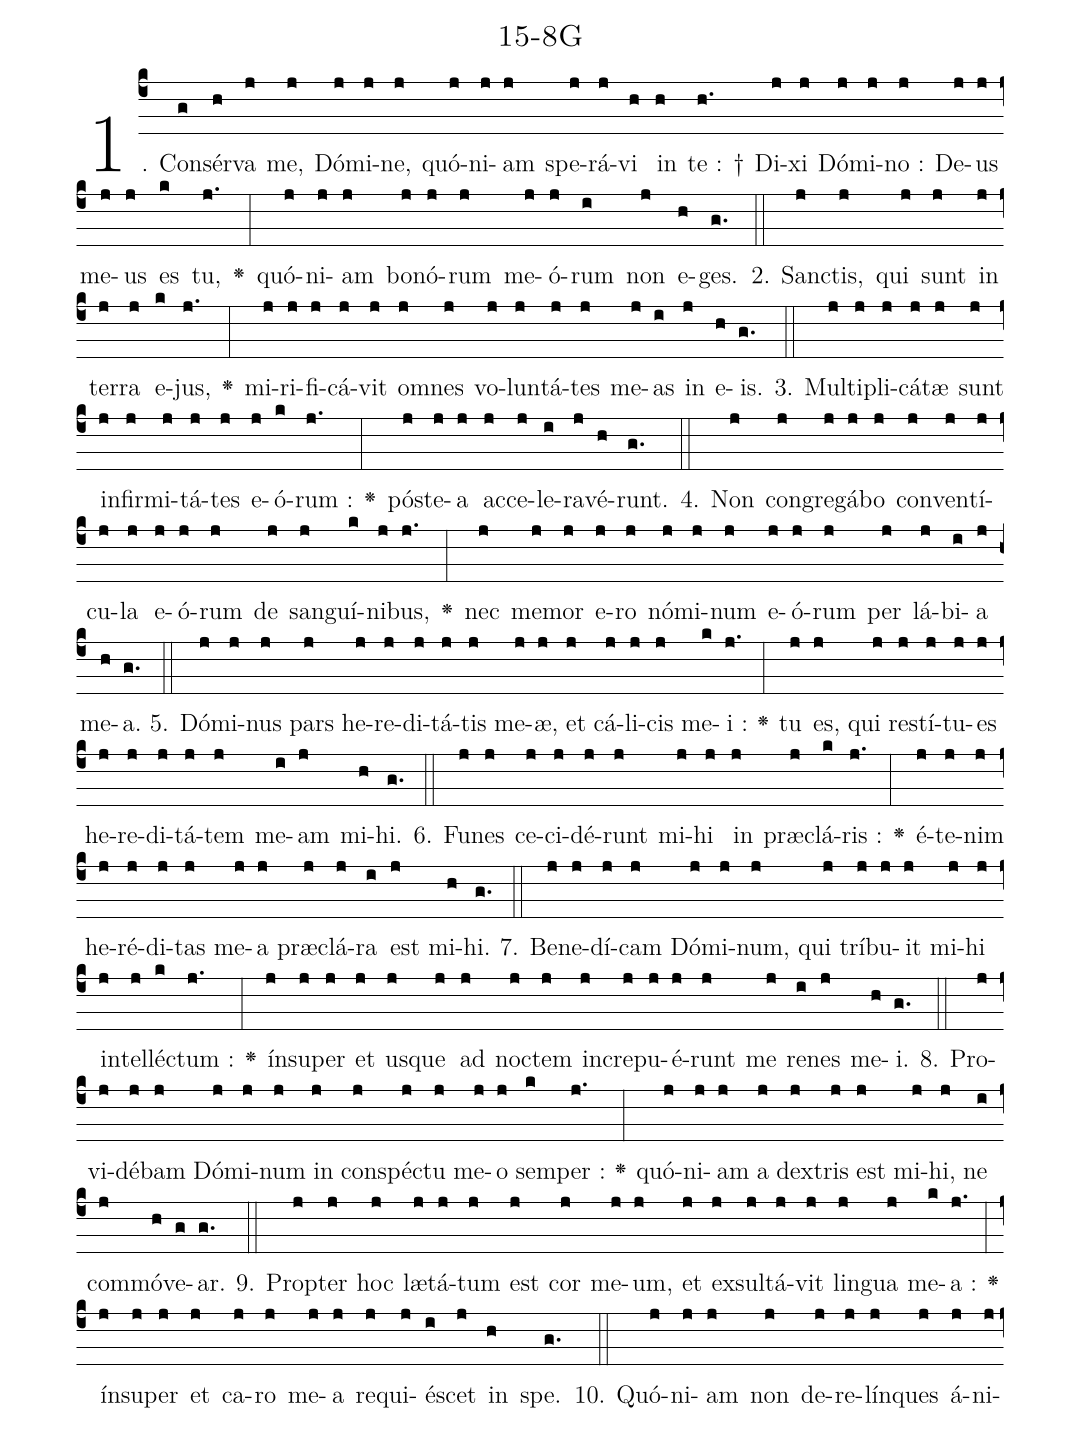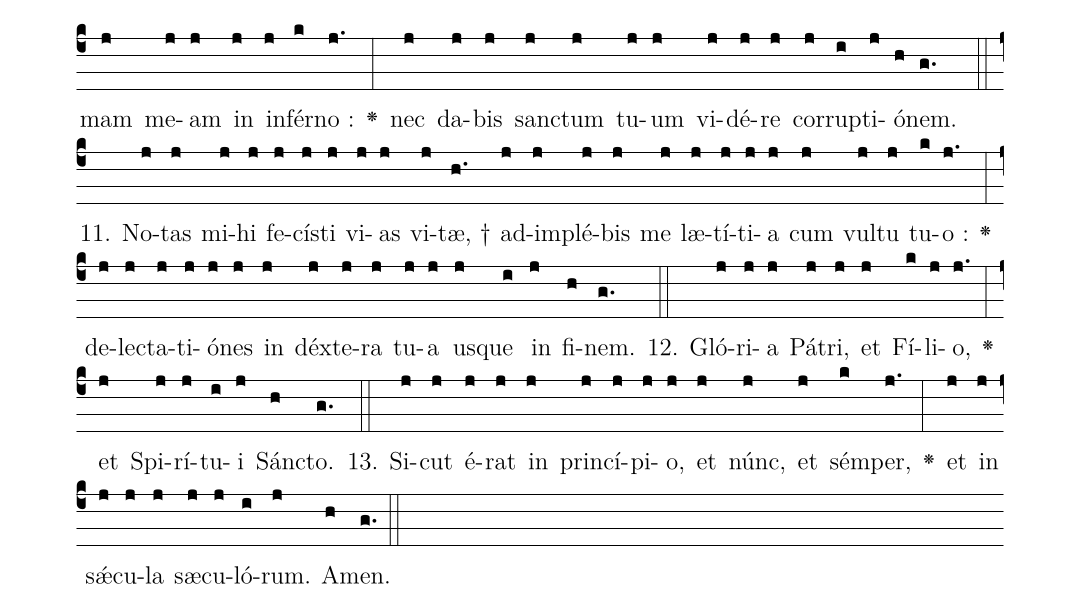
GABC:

name: 15-8G;
%%
(c4)1. Con(g)sér(h)va(j) me,(j) Dó(j)mi(j)ne,(j) quó(j)ni(j)am(j) spe(j)rá(j)vi(h) in(h) te : †(h.) Di(j)xi(j) Dó(j)mi(j)no :(j) De(j)us(j) me(j)us(j) es(k) tu,(j.) <v>\greheightstar</v>(:) quó(j)ni(j)am(j) bo(j)nó(j)rum(j) me(j)ó(j)rum(i) non(j) e(h)ges.(g.) (::)
2. San(j)ctis,(j) qui(j) sunt(j) in(j) ter(j)ra(j) e(k)jus,(j.) <v>\greheightstar</v>(:) mi(j)ri(j)fi(j)cá(j)vit(j) om(j)nes(j) vo(j)lun(j)tá(j)tes(j) me(j)as(i) in(j) e(h)is.(g.) (::)
3. Mul(j)ti(j)pli(j)cá(j)tæ(j) sunt(j) in(j)fir(j)mi(j)tá(j)tes(j) e(j)ó(k)rum :(j.) <v>\greheightstar</v>(:) póst(j)e(j)a(j) ac(j)ce(j)le(i)ra(j)vé(h)runt.(g.) (::)
4. Non(j) con(j)gre(j)gá(j)bo(j) con(j)ven(j)tí(j)cu(j)la(j) e(j)ó(j)rum(j) de(j) san(j)guí(k)ni(j)bus,(j.) <v>\greheightstar</v>(:) nec(j) me(j)mor(j) e(j)ro(j) nó(j)mi(j)num(j) e(j)ó(j)rum(j) per(j) lá(j)bi(i)a(j) me(h)a.(g.) (::)
5. Dó(j)mi(j)nus(j) pars(j) he(j)re(j)di(j)tá(j)tis(j) me(j)æ,(j) et(j) cá(j)li(j)cis(j) me(k)i :(j.) <v>\greheightstar</v>(:) tu(j) es,(j) qui(j) re(j)stí(j)tu(j)es(j) he(j)re(j)di(j)tá(j)tem(j) me(i)am(j) mi(h)hi.(g.) (::)
6. Fu(j)nes(j) ce(j)ci(j)dé(j)runt(j) mi(j)hi(j) in(j) præ(j)clá(k)ris :(j.) <v>\greheightstar</v>(:) é(j)te(j)nim(j) he(j)ré(j)di(j)tas(j) me(j)a(j) præ(j)clá(j)ra(i) est(j) mi(h)hi.(g.) (::)
7. Be(j)ne(j)dí(j)cam(j) Dó(j)mi(j)num,(j) qui(j) trí(j)bu(j)it(j) mi(j)hi(j) in(j)tel(j)lé(k)ctum :(j.) <v>\greheightstar</v>(:) ín(j)su(j)per(j) et(j) us(j)que(j) ad(j) no(j)ctem(j) in(j)cre(j)pu(j)é(j)runt(j) me(j) re(i)nes(j) me(h)i.(g.) (::)
8. Pro(j)vi(j)dé(j)bam(j) Dó(j)mi(j)num(j) in(j) con(j)spé(j)ctu(j) me(j)o(j) sem(k)per :(j.) <v>\greheightstar</v>(:) quó(j)ni(j)am(j) a(j) dex(j)tris(j) est(j) mi(j)hi,(j) ne(i) com(j)mó(h)ve(g)ar.(g.) (::)
9. Prop(j)ter(j) hoc(j) læ(j)tá(j)tum(j) est(j) cor(j) me(j)um,(j) et(j) ex(j)sul(j)tá(j)vit(j) lin(j)gua(j) me(k)a :(j.) <v>\greheightstar</v>(:) ín(j)su(j)per(j) et(j) ca(j)ro(j) me(j)a(j) re(j)qui(j)é(i)scet(j) in(h) spe.(g.) (::)
10. Quó(j)ni(j)am(j) non(j) de(j)re(j)lín(j)ques(j) á(j)ni(j)mam(j) me(j)am(j) in(j) in(j)fér(k)no :(j.) <v>\greheightstar</v>(:) nec(j) da(j)bis(j) san(j)ctum(j) tu(j)um(j) vi(j)dé(j)re(j) cor(j)rup(i)ti(j)ó(h)nem.(g.) (::)
11. No(j)tas(j) mi(j)hi(j) fe(j)cí(j)sti(j) vi(j)as(j) vi(j)tæ, †(h.) ad(j)im(j)plé(j)bis(j) me(j) læ(j)tí(j)ti(j)a(j) cum(j) vul(j)tu(j) tu(k)o :(j.) <v>\greheightstar</v>(:) de(j)le(j)cta(j)ti(j)ó(j)nes(j) in(j) déx(j)te(j)ra(j) tu(j)a(j) us(j)que(i) in(j) fi(h)nem.(g.) (::)
12. Gló(j)ri(j)a(j) Pá(j)tri,(j) et(j) Fí(k)li(j)o,(j.) <v>\greheightstar</v>(:) et(j) Spi(j)rí(j)tu(i)i(j) Sán(h)cto.(g.) (::)
13. Si(j)cut(j) é(j)rat(j) in(j) prin(j)cí(j)pi(j)o,(j) et(j) núnc,(j) et(j) sém(k)per,(j.) <v>\greheightstar</v>(:) et(j) in(j) sǽ(j)cu(j)la(j) sæ(j)cu(j)ló(i)rum.(j) A(h)men.(g.) (::)
